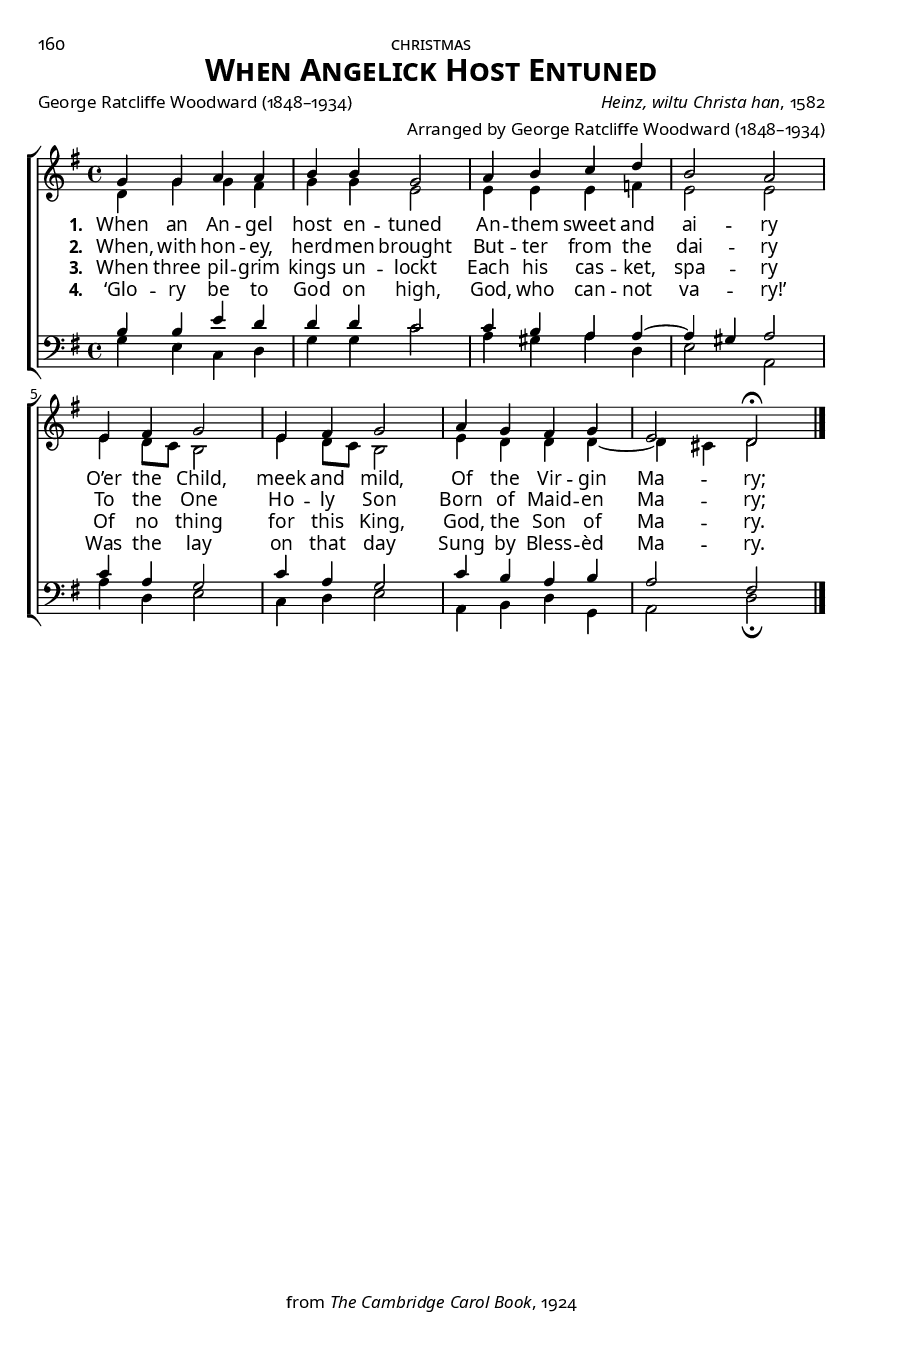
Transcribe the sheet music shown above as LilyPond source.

\version "2.14.2"
\include "util.ly"
\header {
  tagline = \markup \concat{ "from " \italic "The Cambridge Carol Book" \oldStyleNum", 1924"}

    title = \markup{\override #'(font-name . "Garamond Premier Pro Semibold"){ \abs-fontsize #15 \smallCapsOldStyle"When Angelick Host Entuned"}}
    poet = \markup\oldStyleNum"George Ratcliffe Woodward (1848–1934)"
    composer = \markup\concat{\italic"Heinz, wiltu Christa han" \oldStyleNum", 1582"}
    arranger = \markup\oldStyleNum"Arranged by George Ratcliffe Woodward (1848–1934)"
  }
\paper {
  print-all-headers = ##f
  paper-height = 9\in
  paper-width = 6\in
  indent = 0\in
  %system-system-spacing = #'((basic-distance . 10) (padding . 0))
  system-system-spacing =
    #'((basic-distance . 0)
       (minimum-distance . 0)
       (padding . 1)
       (stretchability . 100))
  score-markup-spacing =
    #'((basic-distance . 0)
       (minimum-distance . 0)
       (padding . -20)
       (stretchability . 100))
  ragged-last-bottom = ##t
  ragged-bottom = ##f
  two-sided = ##t
  inner-margin = 0.5\in
  outer-margin = 0.25\in
  top-margin = 0.25\in
  bottom-margin = 0.25\in
  first-page-number = #160
  print-first-page-number = ##t
  headerLine = \markup{\override #'(font-name . "Garamond Premier Pro") \smallCapsOldStyle"christmas"}
  oddHeaderMarkup = \markup\fill-line{
     \override #'(font-name . "Garamond Premier Pro")\abs-fontsize #8.5
     \combine 
        \fill-line{"" \if \should-print-page-number
        \oldStylePageNum""
        }
        \fill-line{\headerLine}
  }
  evenHeaderMarkup = \markup {
     \override #'(font-name . "Garamond Premier Pro")\abs-fontsize #8.5
     \combine
        \if \should-print-page-number
        \oldStylePageNum""
        \fill-line{\headerLine}
  }
}
#(set-global-staff-size 15) \paper{ #(define fonts (make-pango-font-tree "GoudyOlSt BT" "Garamond Premier Pro" "Garamond Premier Pro" (/ 15 20))) }








%When Angelick Host Entuned
global = {
  \key g \major
  \time 4/4
  \autoBeamOff
  \override DynamicLineSpanner #'staff-padding = #0.0
  \override DynamicLineSpanner #'Y-extent = #'(-1 . 1)
}

sopMusic = \relative c' {
  g'4 g a a |
  b b g2 |
  a4 b c d |
  b2 a |
  
  e4 fis g2 |
  e4 fis g2 |
  a4 g fis g |
  e2 d\fermata \bar "|."
}
sopWords = \lyricmode {
  
}

altoMusic = \relative c' {
  d4 g g fis |
  g g e2 |
  e4 e e f |
  e2 e |
  
  e4 d8[ c] b2 |
  e4 d8[ c] b2 |
  e4 d d d~ |
  d cis d2 \bar "|."
}
altoWords = \lyricmode {
  \dropLyricsIX
  \set stanza = #"1. "
  When an An -- gel host en -- tuned
  An -- them sweet and ai -- ry
  O’er the Child, meek and mild,
  \set associatedVoice = "sopranos"
  Of the Vir -- gin Ma -- ry;
}
altoWordsII = \lyricmode {
  \dropLyricsIX
%\markup\italic
  \set stanza = #"2. "
  When, with hon -- ey, herd -- men brought
  But -- ter from the dai -- ry
  To the One Ho -- ly Son
  \set associatedVoice = "sopranos"
  Born of Maid -- en Ma -- ry;
  \set ignoreMelismata = ##t
}
altoWordsIII = \lyricmode {
  \dropLyricsIX
  \set stanza = #"3. "
  When three pil -- grim kings un -- lockt
  Each his cas -- ket, spa -- ry
  Of no thing for this King,
  \set associatedVoice = "sopranos"
  God, the Son of Ma -- ry.
  \set ignoreMelismata = ##t
}
altoWordsIV = \lyricmode {
  \dropLyricsIX
  \set stanza = #"4. "
  ‘Glo -- ry be to God on high,
  God, who can -- not va -- ry!’
  Was the lay on that day
  \set associatedVoice = "sopranos"
  Sung by Bless -- èd Ma -- ry.
  \set ignoreMelismata = ##t
}
altoWordsV = \lyricmode {
  \set stanza = #"5. "
  \set ignoreMelismata = ##t
}
altoWordsVI = \lyricmode {
  \set stanza = #"6. "
  \set ignoreMelismata = ##t
}
tenorMusic = \relative c' {
  b4 b e d |
  d d c2 |
  c4 b a a~ |
  a gis a2 |
  
  c4 a g2 |
  c4 a g2 |
  c4 b a b |
  a2 fis \bar "|."
}
tenorWords = \lyricmode {

}

bassMusic = \relative c {
  g'4 e c d |
  g g c2 |
  a4 gis a d, |
  e2 a, |
  
  a'4 d, e2 |
  c4 d e2 |
  a,4 b d g, |
  a2 d\fermata \bar "|."
}
bassWords = \lyricmode {

}

pianoRH = \relative c' {
  
}
pianoLH = \relative c' {
  
}

\score {
  <<
   \new ChoirStaff <<
    \new Staff = women <<
      \new Voice = "sopranos" { \voiceOne << \global \sopMusic >> }
      \new Voice = "altos" { \voiceTwo << \global \altoMusic >> }
    >>
    \new Lyrics \with { alignAboveContext = #"women" \override VerticalAxisGroup #'nonstaff-relatedstaff-spacing = #'((basic-distance . 1))} \lyricsto "sopranos" \sopWords
    \new Lyrics = "altosVI"  \with { alignBelowContext = #"women" } \lyricsto "sopranos" \altoWordsVI
    \new Lyrics = "altosV"  \with { alignBelowContext = #"women" } \lyricsto "sopranos" \altoWordsV
    \new Lyrics = "altosIV"  \with { alignBelowContext = #"women" } \lyricsto "sopranos" \altoWordsIV
    \new Lyrics = "altosIII"  \with { alignBelowContext = #"women" } \lyricsto "sopranos" \altoWordsIII
    \new Lyrics = "altosII"  \with { alignBelowContext = #"women" } \lyricsto "sopranos" \altoWordsII
    \new Lyrics = "altos"  \with { alignBelowContext = #"women" \override VerticalAxisGroup #'nonstaff-relatedstaff-spacing = #'((padding . -0.5))} \lyricsto "sopranos" \altoWords
   \new Staff = men <<
      \clef bass
      \new Voice = "tenors" { \voiceOne << \global \tenorMusic >> }
      \new Voice = "basses" { \voiceTwo << \global \bassMusic >> }
    >>
    \new Lyrics \with { alignAboveContext = #"men" \override VerticalAxisGroup #'nonstaff-relatedstaff-spacing = #'((basic-distance . 1)) } \lyricsto "tenors" \tenorWords
    \new Lyrics \with { alignBelowContext = #"men" \override VerticalAxisGroup #'nonstaff-relatedstaff-spacing = #'((basic-distance . 1)) } \lyricsto "basses" \bassWords
  >>
%    \new PianoStaff << \new Staff { \new Voice { \pianoRH } } \new Staff { \clef "bass" \pianoLH } >>
  >>
  \layout {
    \context {
      \Score
      %\override SpacingSpanner #'base-shortest-duration = #(ly:make-moment 1 8)
      %\override SpacingSpanner #'common-shortest-duration = #(ly:make-moment 1 4)
    }
    \context {
      % Remove all empty staves
      % \Staff \RemoveEmptyStaves \override VerticalAxisGroup #'remove-first = ##t
    }
    \context {
      \Lyrics
      \override LyricText #'X-offset = #center-on-word
    }
  }
  
  \midi {
    \tempo 4 = 120
    \set Staff.midiInstrument = "piccolo"
  
    \context {
      \Voice
      \remove "Dynamic_performer"
    }
  }
}
